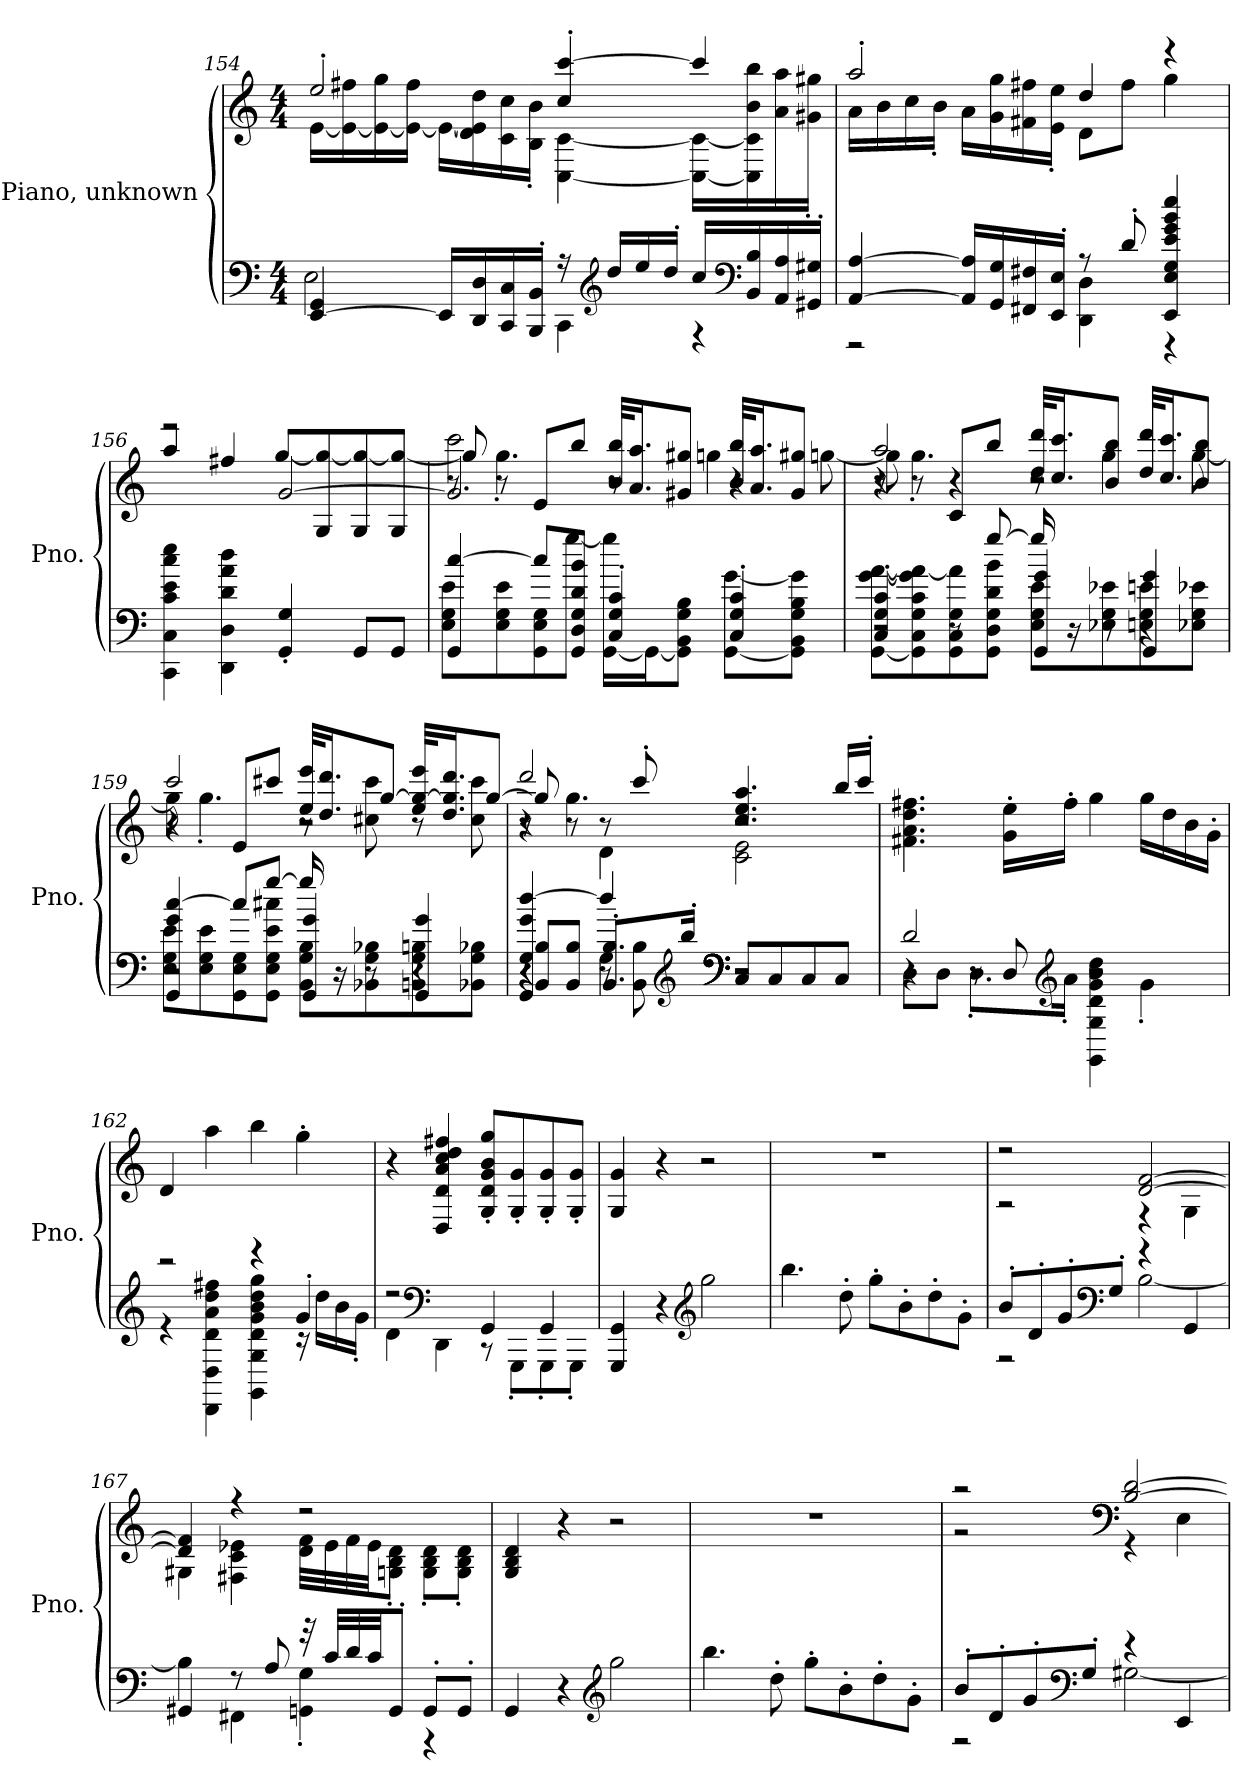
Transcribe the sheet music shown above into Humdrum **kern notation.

**kern	**kern
*part1	*part1
*staff2	*staff1
*I"Piano, unknown	*
*I'Pno.	*
!!LO:LB:g=z
*clefF4	*clefG2
*k[]	*k[]
*M4/4	*M4/4
=154	=154
*^	*^
[4EE/ 4GG/	2E\	2ee'/	[16e\LL
.	.	.	16e\_ 16ff#X\
.	.	.	16e\_ 16gg\
.	.	.	16e\_ 16ff#\JJ
16EE/LL]	.	.	16e\LL_
16DD/ 16D/	.	.	16d\ 16e\] 16dd\
16CC/ 16C/	.	.	16c\ 16cc\
16BBB/' 16BB/'JJ	.	.	16B\' 16b\'JJ
16r	4CC\	4cc/' [4ccc/'	[4C\ [4c\
*clefG2	*	*	*
16dd/LL	.	.	.
16ee/	.	.	.
16dd'/JJ	.	.	.
16cc/LL	4r	4ccc/]	16C\_ 16c\_LL
*clefF4	*	*	*
16BB/ 16B/	.	.	16C\] 16c\] 16b\ 16bb\
16AA/ 16A/	.	.	16a\ 16aa\
16GG#X/' 16G#X/'JJ	.	.	16g#X\' 16gg#X\'JJ
=155	=155	=155	=155
[4AA/ [4A/	2r	2aa'/	16a\LL
.	.	.	16b\
.	.	.	16cc\
.	.	.	16b'\JJ
16AA/] 16A/]LL	.	.	16a\LL
16GG/ 16G/	.	.	16g\ 16gg\
16FF#X/ 16F#X/	.	.	16f#X\ 16ff#X\
16EE/' 16E/'JJ	.	.	16e\' 16ee\'JJ
8r	4DD\ 4D\	4dd/	8d\L
8d'/	.	.	8ff#\J
4EE/ 4E/ 4G/ 4e/ 4g/ 4b/ 4ee/	4r	4r	4gg\
*v	*v	*	*
!!LO:PB:g=z	!!
=156	=156	=156
4CC\ 4C\ 4c\ 4e\ 4cc\ 4ee\	2r	4aa/
4DD\ 4D\ 4d\ 4a\ 4dd\	.	4ff#X/
4GG/' 4G/'	[2g/	[8gg/L
.	.	8G/ 8gg/_
8GG/L	.	8G/ 8gg/_
8GG/J	.	8G/ 8gg/_J
=157	=157	=157
*^	*^	*^
4GG/ [4cc/	8E\ 8G\ 8e\L	2.g/]	2ccc\	8gg/]	8r
.	8E\ 8G\ 8e\	.	.	8r	4.gg'\
8cc/L]	8GG\ 8E\ 8G\	.	.	8e/L	.
8GG/ 8D/ 8G/ 8d/ 8b/J	[8gg\J	.	.	8bb/J	.
4C/' 4G/' 4c/'	[16GG\ 16gg\]LL	.	2r	32b/ 32bb/KLL	8r
.	.	.	.	16.a/ 16.aa/J	.
.	16GG\J_	.	.	.	.
.	8GG\] 8BB\ 8G\ 8B\J	.	.	8g#X/ 8gg#X/J	4ggn\
4C/' 4G/' 4c/'	[8GG\ [8g\L	4r	.	32b/ 32bb/KLL	.
.	.	.	.	16.a/ 16.aa/J	.
.	8GG\] 8BB\ 8G\ 8B\ 8g\]J	.	.	8g#/ 8gg#X/J	[8ggn\
!!LO:LB:g=z	!!	!!	!!
=158	=158	=158	=158	=158	=158
*	*^	*	*	*	*
4C/' 4G/' 4c/'	[8GG\ [8g\ [8a\L	2r	2aa/	8r	4r	8gg\]
.	8GG\] 8C\ 8G\ 8c\ 8g\] 8a\_	.	.	4.gg'\	.	8r
8r	8GG\ 8C\ 8G\ 8a\]	.	.	.	8c/L	4r
[8gg/	8GG\ 8D\ 8G\ 8d\ 8b\J	.	.	.	8bb/J	.
16gg/]	8E\ 8G\ 8e\L	4GG/ 4g/	2r	8r	32dd/ 32ddd/KLL	2r
.	.	.	.	.	16.cc/ 16.ccc/J	.
16r	.	.	.	.	.	.
8r	8E-X\ 8G\ 8e-X\	.	.	4gg\	8b/ 8bb/J	.
4r	8En\ 8G\ 8en\	4GG/ 4g/	.	.	32dd/ 32ddd/KLL	.
.	.	.	.	.	16.cc/ 16.ccc/J	.
.	8E-X\ 8G\ 8e-X\J	.	.	[8gg\	8b/ 8bb/J	.
*	*	*	*	*	*v	*v
=159	=159	=159	=159	=159	=159
4GG/ 4g/ [4cc/	8E\ 8G\ 8e\L	2r	2ccc/	8gg\]	4r
.	8E\ 8G\ 8e\	.	.	4.gg'\	.
8cc/L]	8GG\ 8E\ 8G\	.	.	.	8e/L
[8gg/J	8GG\ 8E\ 8G\ 8e\ 8cc#X\J	.	.	.	8ccc#X/J
16gg/]	8BB\ 8G\ 8B\L	4GG/ 4g/	2r	8r	32ee/ 32eee/KLL
.	.	.	.	.	16.dd/ 16.ddd/J
16r	.	.	.	.	.
8r	8BB-X\ 8G\ 8B-X\	.	.	8cc#X\ 8ccc#\	[8gg/J
4r	8BBn\ 8G\ 8Bn\	4GG/ 4g/	.	8r	32ee/ 32gg/_ 32eee/KLL
.	.	.	.	.	16.dd/ 16.gg/] 16.ddd/J
.	8BB-X\ 8G\ 8B-X\J	.	.	8cc#\ 8ccc#\	[8gg/J
!!LO:LB:g=z
=160	=160	=160	=160	=160	=160
*	*	*^	*	*	*^
4GG/ 4G/ 4g/ [4dd/	4r	8BB/ 8B/L	4r	2ddd/	8r	8gg/]	4r
.	.	8BB/ 8B/J	.	.	4.gg\	8r	.
4dd/]	4G\	8.BB/' 8.B/'L	8r	.	.	8r	4d\
.	.	.	8BB\ 8B\	.	.	8ccc'/	.
*clefG2	*	*	*	*	*	*	*
.	.	16bb'/Jk	.	.	.	.	.
*clefF4	*	*	*	*	*	*	*
2r	2r	8C/L	2r	2r	2r	4.cc/ 4.ee/ 4.aa/	2c\ 2e\
.	.	8C/	.	.	.	.	.
.	.	8C/	.	.	.	.	.
.	.	8C/J	.	.	.	16bb/LL	.
.	.	.	.	.	.	16ccc'/JJ	.
*	*	*v	*v	*	*	*	*
*	*	*	*v	*v	*v	*v
=161	=161	=161	=161
2d/	8D\L	4r	4.f#X\ 4.a\ 4.dd\ 4.ff#X\
.	8D\J	.	.
.	8.D'\L	8r	.
.	.	8D/	16g\' 16ee\'LL
*clefG2	*	*	*
.	16a'\Jk	.	16ff#'\JJ
2r	4GG\ 4G\ 4d\ 4g\ 4b\ 4dd\	2r	4gg\
.	4g'\	.	16gg\LL
.	.	.	16dd\
.	.	.	16b\
.	.	.	16g'\JJ
*	*v	*v	*
=162	=162	=162
2r	4r	4d/
.	4DD\ 4D\ 4d\ 4a\ 4dd\ 4ff#X\	4aa\
4r	4GG\ 4G\ 4d\ 4g\ 4b\ 4dd\ 4gg\	4bb\
4g'/	16r	4gg'\
.	16dd\LL	.
.	16b\	.
.	16g'\JJ	.
!!LO:LB:g=z
=163	=163	=163
2r	4d\	4r
*clefF4	*	*
.	4DD\	4D/ 4d/ 4a/ 4cc/ 4dd/ 4ff#X/
4GG/	8r	8G/' 8d/' 8g/' 8b/' 8gg/'L
.	8GGG'\L	8G/' 8g/'
4GG/	8GGG'\	8G/' 8g/'
.	8GGG'\J	8G/' 8g/'J
*v	*v	*
=164	=164
4GGG/ 4GG/	4G/ 4g/
4r	4r
*clefG2	*
2gg\	2r
=165	=165
4.bb\	1r
8dd'\	.
8gg'\L	.
8b'\	.
8dd'\	.
8g'\J	.
=166	=166
*^	*^
8b'/L	2r	2r	2r
8d'/	.	.	.
8g'/	.	.	.
*clefF4	*	*	*
8G'/J	.	.	.
4r	[2B\	[2d/ [2f/	4r
4GG/	.	.	4G\
!!LO:LB:g=z	!!
=167	=167	=167	=167
4GG#X/	4B\]	4d/] 4f/]	4G#X\
8r	4FF#X\	4r	4F#X\ 4c\ 4e-X\
8A/	.	.	.
32r	4GGn\' 4G\'	2r	32d\ 32f\LLL
32c/LLL	.	.	32e-\
32d/	.	.	32f\
32c/JJ	.	.	32e-\JJ
8GG'/J	.	.	8Gn\' 8B\' 8d\'J
8GG'/L	4r	.	8G\' 8B\' 8d\'L
8GG'/J	.	.	8G\' 8B\' 8d\'J
*v	*v	*	*
*	*v	*v
=168	=168
4GG/	4G/ 4B/ 4d/
4r	4r
*clefG2	*
2gg\	2r
=169	=169
4.bb\	1r
8dd'\	.
8gg'\L	.
8b'\	.
8dd'\	.
8g'\J	.
=170	=170
*^	*^
8b'/L	2r	2r	2r
8d'/	.	.	.
8g'/	.	.	.
*clefF4	*	*	*
8G'/J	.	.	.
*	*	*clefF4	*
4r	[2G#X\	[2B/ [2d/	4r
4EE/	.	.	4E\
*v	*v	*	*
*	*v	*v
=	=
*-	*-
